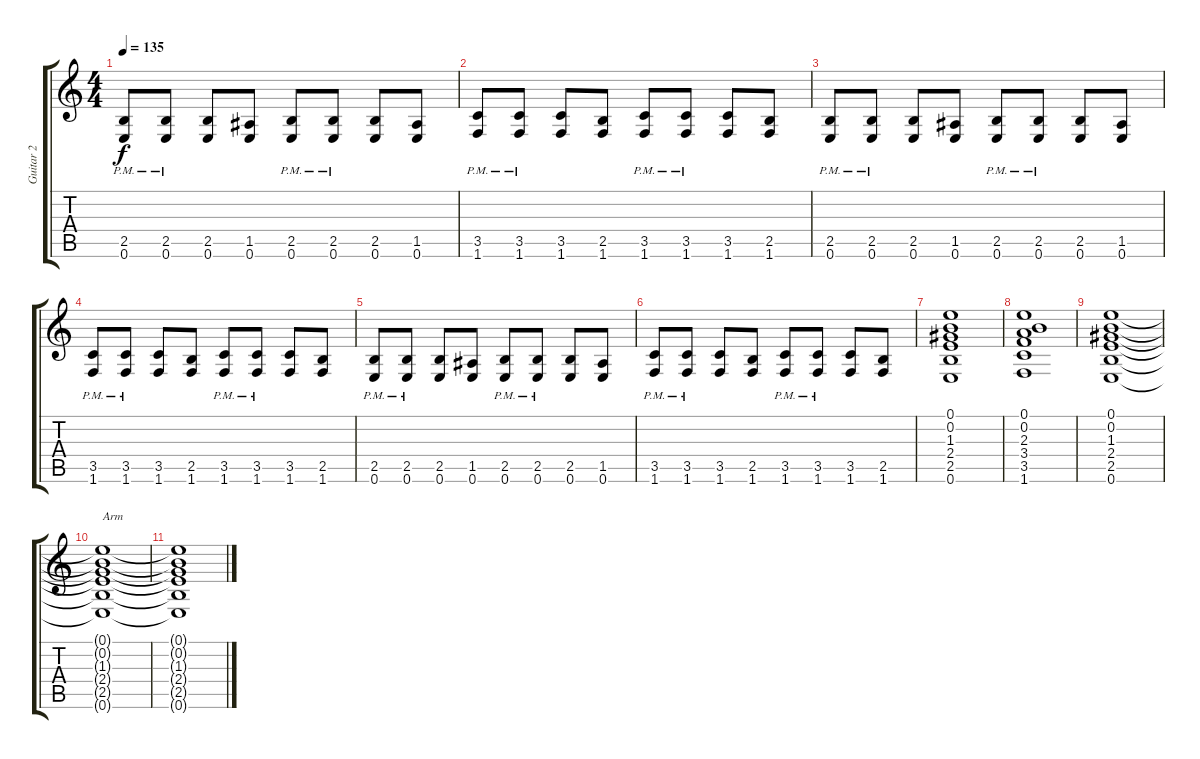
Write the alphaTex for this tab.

\track ("Guitar 2" "Guitar 2") {instrument distortionguitar}
\staff {score tabs}
\tuning (E4 B3 G3 D3 A2 E2) {hide}
\ts (4 4)
\tempo 135
\clef g2
\ks c
(2.5{pm} 0.6{pm}).8{dy f} (2.5{pm} 0.6{pm}).8 (2.5 0.6).8 (1.5 0.6).8 (2.5{pm} 0.6{pm}).8 (2.5{pm} 0.6{pm}).8 (2.5 0.6).8 (1.5 0.6).8 |
(3.5{pm} 1.6{pm}).8 (3.5{pm} 1.6{pm}).8 (3.5 1.6).8 (2.5 1.6).8 (3.5{pm} 1.6{pm}).8 (3.5{pm} 1.6{pm}).8 (3.5 1.6).8 (2.5 1.6).8 |
(2.5{pm} 0.6{pm}).8 (2.5{pm} 0.6{pm}).8 (2.5 0.6).8 (1.5 0.6).8 (2.5{pm} 0.6{pm}).8 (2.5{pm} 0.6{pm}).8 (2.5 0.6).8 (1.5 0.6).8 |
(3.5{pm} 1.6{pm}).8 (3.5{pm} 1.6{pm}).8 (3.5 1.6).8 (2.5 1.6).8 (3.5{pm} 1.6{pm}).8 (3.5{pm} 1.6{pm}).8 (3.5 1.6).8 (2.5 1.6).8 |
(2.5{pm} 0.6{pm}).8 (2.5{pm} 0.6{pm}).8 (2.5 0.6).8 (1.5 0.6).8 (2.5{pm} 0.6{pm}).8 (2.5{pm} 0.6{pm}).8 (2.5 0.6).8 (1.5 0.6).8 |
(3.5{pm} 1.6{pm}).8 (3.5{pm} 1.6{pm}).8 (3.5 1.6).8 (2.5 1.6).8 (3.5{pm} 1.6{pm}).8 (3.5{pm} 1.6{pm}).8 (3.5 1.6).8 (2.5 1.6).8 |
(0.1 0.2 1.3 2.4 2.5 0.6).1 |
(0.1 0.2 2.3 3.4 3.5 1.6).1 |
(0.1 0.2 1.3 2.4 2.5 0.6).1 |
(0.1{t} 0.2{t} 1.3{t} 2.4{t} 2.5{t} 0.6{t}).1{txt "Arm"} |
(0.1{t} 0.2{t} 1.3{t} 2.4{t} 2.5{t} 0.6{t}).1{volume 1}
